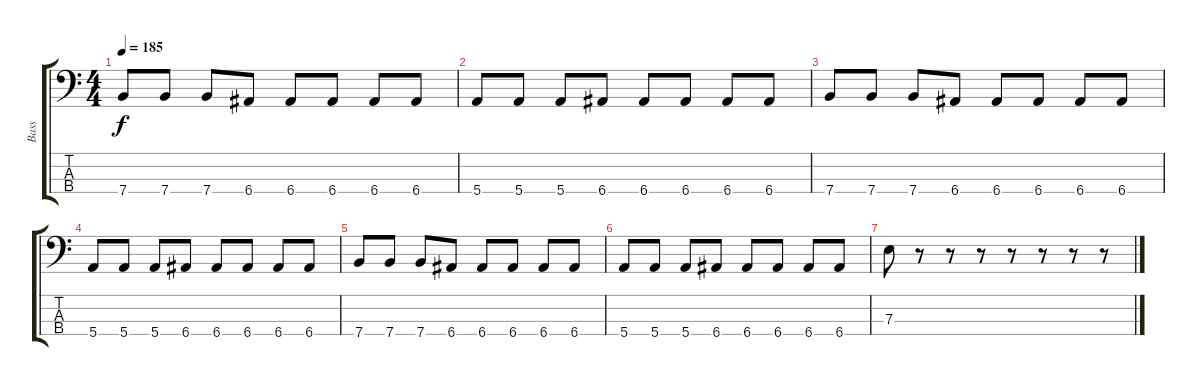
\track ("Bass" "Bass") {instrument electricbasspick}
\staff {score tabs}
\tuning (G2 D2 A1 E1) {hide}
\ts (4 4)
\tempo 185
\clef f4
\ks c
7.4.8{dy f} 7.4.8 7.4.8 6.4.8 6.4.8 6.4.8 6.4.8 6.4.8 |
5.4.8 5.4.8 5.4.8 6.4.8 6.4.8 6.4.8 6.4.8 6.4.8 |
7.4.8 7.4.8 7.4.8 6.4.8 6.4.8 6.4.8 6.4.8 6.4.8 |
5.4.8 5.4.8 5.4.8 6.4.8 6.4.8 6.4.8 6.4.8 6.4.8 |
7.4.8 7.4.8 7.4.8 6.4.8 6.4.8 6.4.8 6.4.8 6.4.8 |
5.4.8 5.4.8 5.4.8 6.4.8 6.4.8 6.4.8 6.4.8 6.4.8 |
7.3.8 r.8 r.8 r.8 r.8 r.8 r.8 r.8
